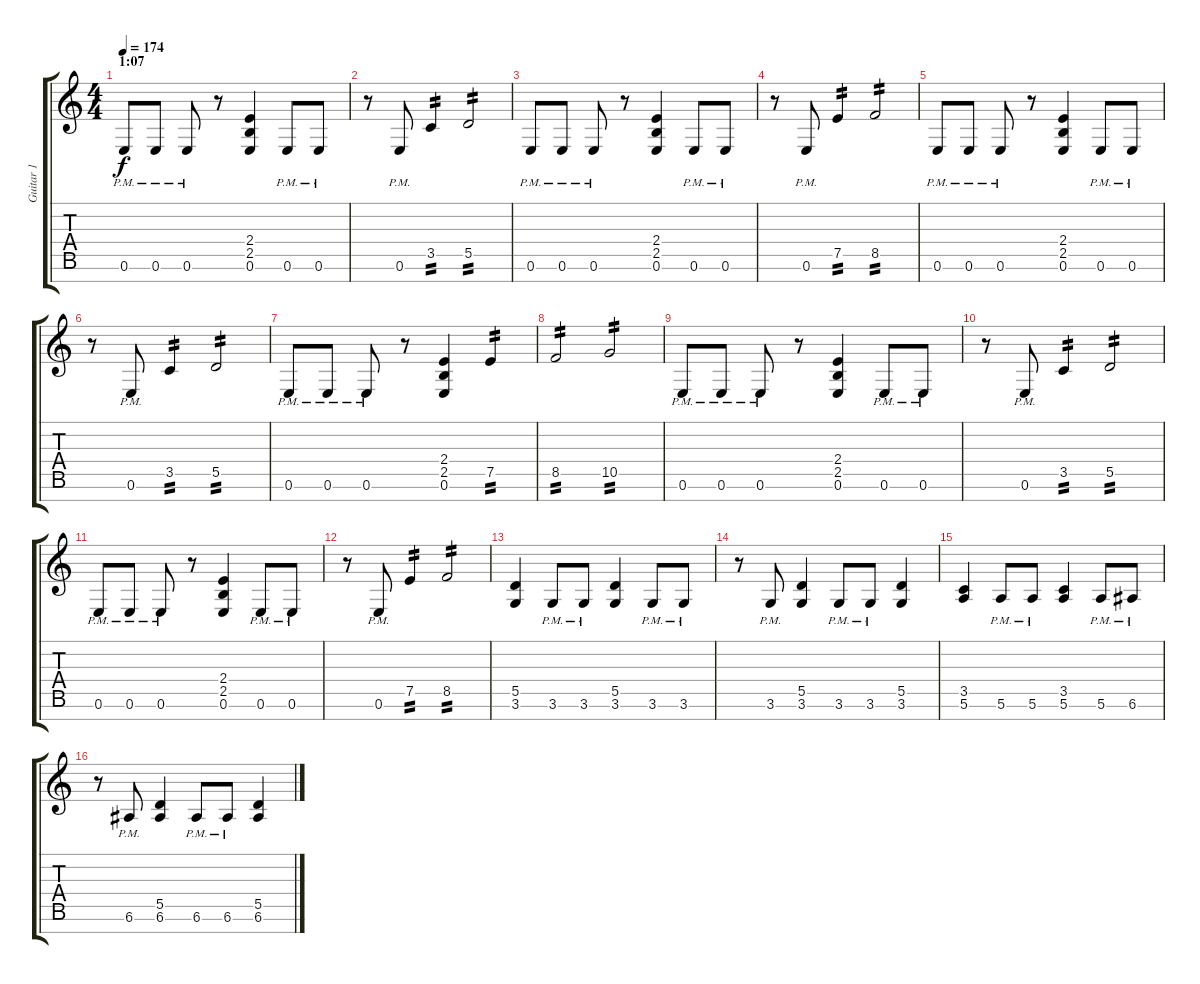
\track ("Guitar 1" "Guitar 1") {instrument distortionguitar}
\staff {score tabs}
\tuning (E4 B3 G3 D3 A2 E2 B1) {hide}
\ts (4 4)
\section ("" "1:07")
\tempo 174
\clef g2
\ks c
0.6{pm}.8{dy f} 0.6{pm}.8 0.6{pm}.8 r.8 (2.4 2.5 0.6).4 0.6{pm}.8 0.6{pm}.8 |
r.8 0.6{pm}.8 3.5.4{tp 2} 5.5.2{tp 2} |
0.6{pm}.8 0.6{pm}.8 0.6{pm}.8 r.8 (2.4 2.5 0.6).4 0.6{pm}.8 0.6{pm}.8 |
r.8 0.6{pm}.8 7.5.4{tp 2} 8.5.2{tp 2} |
0.6{pm}.8 0.6{pm}.8 0.6{pm}.8 r.8 (2.4 2.5 0.6).4 0.6{pm}.8 0.6{pm}.8 |
r.8 0.6{pm}.8 3.5.4{tp 2} 5.5.2{tp 2} |
0.6{pm}.8 0.6{pm}.8 0.6{pm}.8 r.8 (2.4 2.5 0.6).4 7.5.4{tp 2} |
8.5.2{tp 2} 10.5.2{tp 2} |
0.6{pm}.8 0.6{pm}.8 0.6{pm}.8 r.8 (2.4 2.5 0.6).4 0.6{pm}.8 0.6{pm}.8 |
r.8 0.6{pm}.8 3.5.4{tp 2} 5.5.2{tp 2} |
0.6{pm}.8 0.6{pm}.8 0.6{pm}.8 r.8 (2.4 2.5 0.6).4 0.6{pm}.8 0.6{pm}.8 |
r.8 0.6{pm}.8 7.5.4{tp 2} 8.5.2{tp 2} |
(5.5 3.6).4 3.6{pm}.8 3.6{pm}.8 (5.5 3.6).4 3.6{pm}.8 3.6{pm}.8 |
r.8 3.6{pm}.8 (5.5 3.6).4 3.6{pm}.8 3.6{pm}.8 (5.5 3.6).4 |
(3.5 5.6).4 5.6{pm}.8 5.6{pm}.8 (3.5 5.6).4 5.6{pm}.8 6.6{pm}.8 |
r.8 6.6{pm}.8 (5.5 6.6).4 6.6{pm}.8 6.6{pm}.8 (5.5 6.6).4
